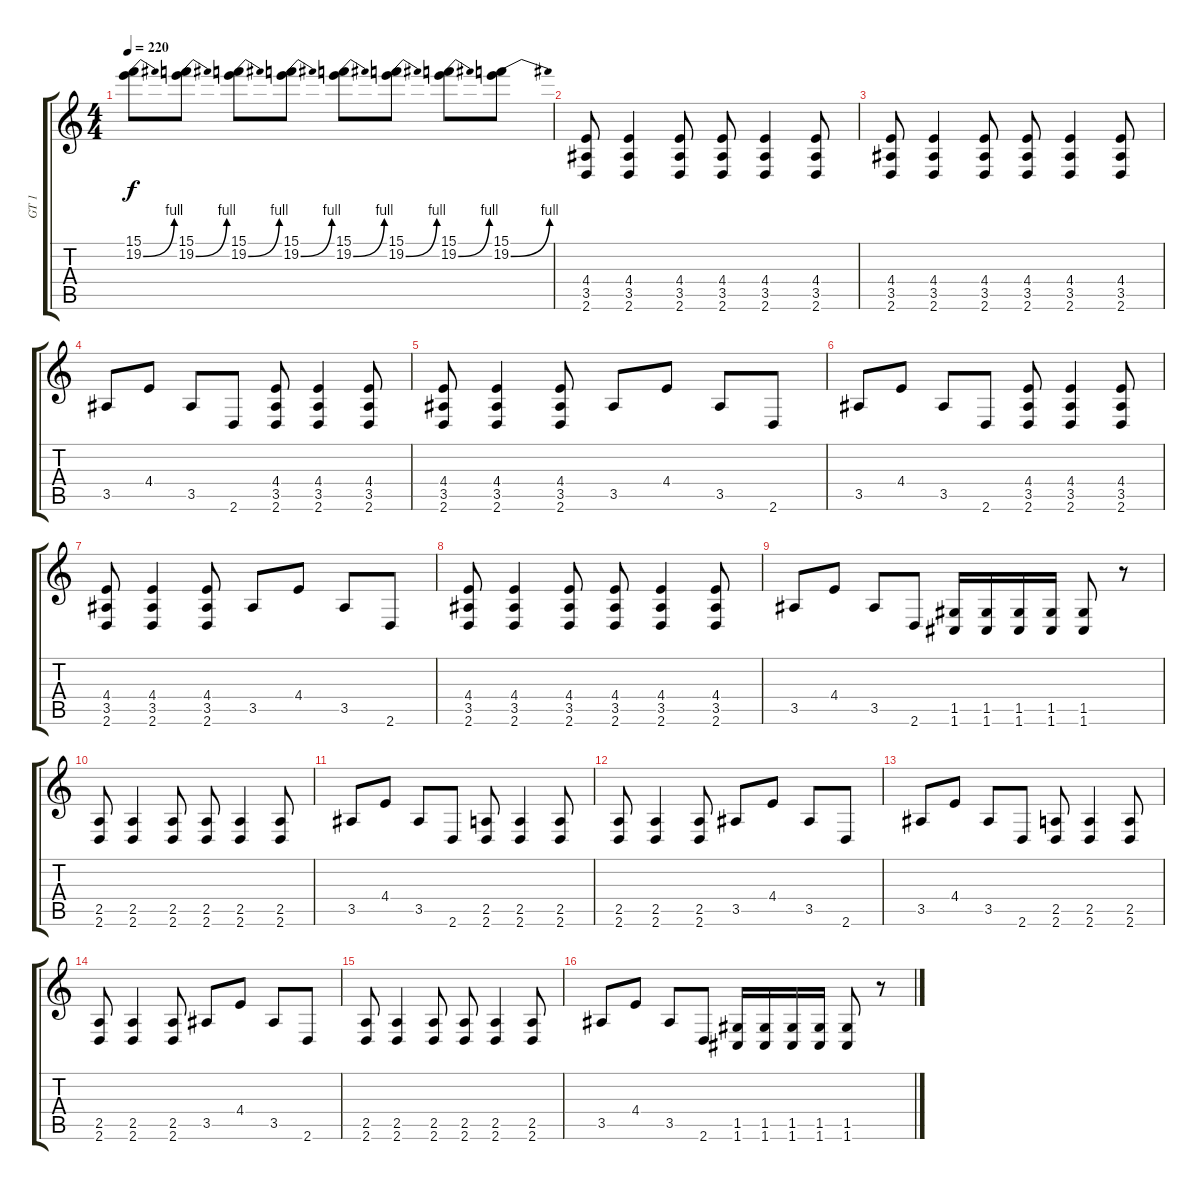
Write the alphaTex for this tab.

\track ("GT 1" "GT 1") {solo instrument distortionguitar}
\staff {score tabs}
\tuning (D4 A3 F3 C3 G2 C2) {hide}
\ts (4 4)
\tempo 220
\clef g2
\ks c
(15.1 19.2{be (bend 0 0 60 4)}).8{dy f} (15.1 19.2{be (bend 0 0 60 4)}).8 (15.1 19.2{be (bend 0 0 60 4)}).8 (15.1 19.2{be (bend 0 0 60 4)}).8 (15.1 19.2{be (bend 0 0 60 4)}).8 (15.1 19.2{be (bend 0 0 60 4)}).8 (15.1 19.2{be (bend 0 0 60 4)}).8 (15.1 19.2{be (bend 0 0 60 4)}).8 |
(4.4 3.5 2.6).8 (4.4 3.5 2.6).4 (4.4 3.5 2.6).8 (4.4 3.5 2.6).8 (4.4 3.5 2.6).4 (4.4 3.5 2.6).8 |
(4.4 3.5 2.6).8 (4.4 3.5 2.6).4 (4.4 3.5 2.6).8 (4.4 3.5 2.6).8 (4.4 3.5 2.6).4 (4.4 3.5 2.6).8 |
3.5.8 4.4.8 3.5.8 2.6.8 (4.4 3.5 2.6).8 (4.4 3.5 2.6).4 (4.4 3.5 2.6).8 |
(4.4 3.5 2.6).8 (4.4 3.5 2.6).4 (4.4 3.5 2.6).8 3.5.8 4.4.8 3.5.8 2.6.8 |
3.5.8 4.4.8 3.5.8 2.6.8 (4.4 3.5 2.6).8 (4.4 3.5 2.6).4 (4.4 3.5 2.6).8 |
(4.4 3.5 2.6).8 (4.4 3.5 2.6).4 (4.4 3.5 2.6).8 3.5.8 4.4.8 3.5.8 2.6.8 |
(4.4 3.5 2.6).8 (4.4 3.5 2.6).4 (4.4 3.5 2.6).8 (4.4 3.5 2.6).8 (4.4 3.5 2.6).4 (4.4 3.5 2.6).8 |
3.5.8 4.4.8 3.5.8 2.6.8 (1.5 1.6).16 (1.5 1.6).16 (1.5 1.6).16 (1.5 1.6).16 (1.5 1.6).8 r.8 |
(2.5 2.6).8 (2.5 2.6).4 (2.5 2.6).8 (2.5 2.6).8 (2.5 2.6).4 (2.5 2.6).8 |
3.5.8 4.4.8 3.5.8 2.6.8 (2.5 2.6).8 (2.5 2.6).4 (2.5 2.6).8 |
(2.5 2.6).8 (2.5 2.6).4 (2.5 2.6).8 3.5.8 4.4.8 3.5.8 2.6.8 |
3.5.8 4.4.8 3.5.8 2.6.8 (2.5 2.6).8 (2.5 2.6).4 (2.5 2.6).8 |
(2.5 2.6).8 (2.5 2.6).4 (2.5 2.6).8 3.5.8 4.4.8 3.5.8 2.6.8 |
(2.5 2.6).8 (2.5 2.6).4 (2.5 2.6).8 (2.5 2.6).8 (2.5 2.6).4 (2.5 2.6).8 |
3.5.8 4.4.8 3.5.8 2.6.8 (1.5 1.6).16 (1.5 1.6).16 (1.5 1.6).16 (1.5 1.6).16 (1.5 1.6).8 r.8
